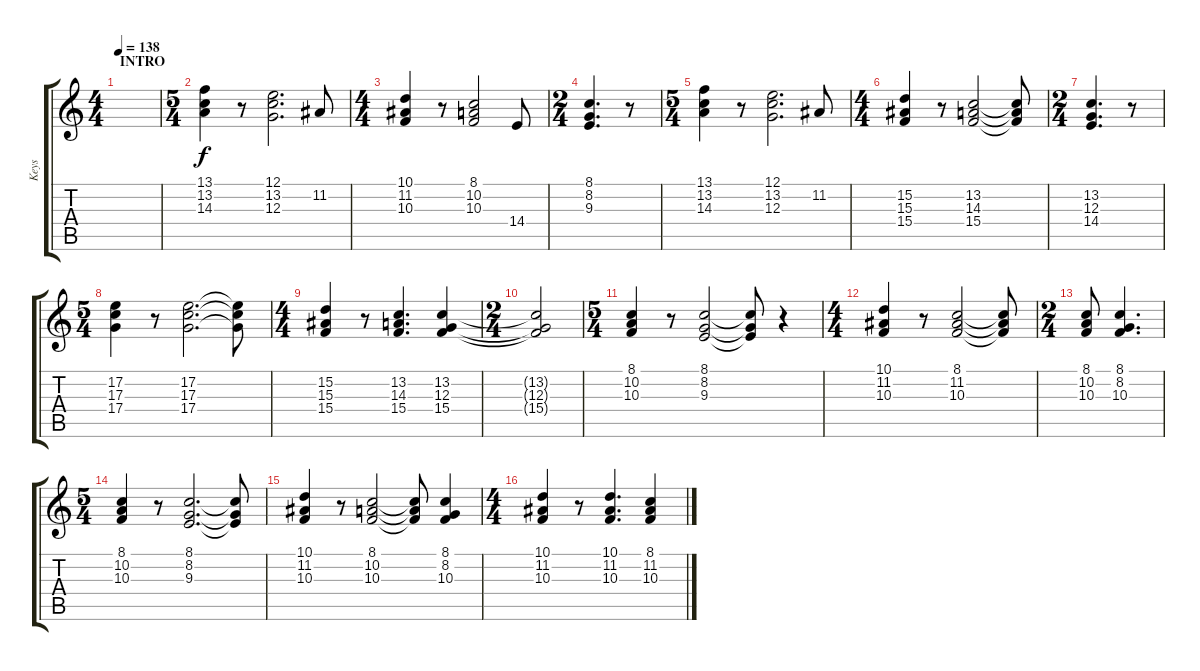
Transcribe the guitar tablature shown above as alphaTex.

\track ("Keys" "Keys") {instrument synthstrings2}
\staff {score tabs}
\tuning (E4 B3 G3 D3 A2 E2) {hide}
\ts (4 4)
\section ("" "INTRO")
\tempo 138
\clef g2
\ks c
|
\ts (5 4)
(13.1 13.2 14.3).4 r.8 (12.1 13.2 12.3).2{d} 11.2.8 |
\ts (4 4)
(10.1 11.2 10.3).4 r.8 (8.1 10.2 10.3).2 14.4.8 |
\ts (2 4)
(8.1 8.2 9.3).4{d} r.8 |
\ts (5 4)
(13.1 13.2 14.3).4 r.8 (12.1 13.2 12.3).2{d} 11.2.8 |
\ts (4 4)
(15.2 15.3 15.4).4 r.8 (13.2 14.3 15.4).2 (13.2{t} 14.3{t} 15.4{t}).8 |
\ts (2 4)
(13.2 12.3 14.4).4{d} r.8 |
\ts (5 4)
(17.2 17.3 17.4).4 r.8 (17.2 17.3 17.4).2{d} (17.2{t} 17.3{t} 17.4{t}).8 |
\ts (4 4)
(15.2 15.3 15.4).4 r.8 (13.2 14.3 15.4).4{d} (13.2 12.3 15.4).4 |
\ts (2 4)
(13.2{t} 12.3{t} 15.4{t}).2 |
\ts (5 4)
(8.1 10.2 10.3).4 r.8 (8.1 8.2 9.3).2 (8.1{t} 8.2{t} 9.3{t}).8 r.4 |
\ts (4 4)
(10.1 11.2 10.3).4 r.8 (8.1 11.2 10.3).2 (8.1{t} 11.2{t} 10.3{t}).8 |
\ts (2 4)
(8.1 10.2 10.3).8 (8.1 8.2 10.3).4{d} |
\ts (5 4)
(8.1 10.2 10.3).4 r.8 (8.1 8.2 9.3).2{d} (8.1{t} 8.2{t} 9.3{t}).8 |
(10.1 11.2 10.3).4 r.8 (8.1 10.2 10.3).2 (8.1{t} 10.2{t} 10.3{t}).8 (8.1 8.2 10.3).4 |
\ts (4 4)
(10.1 11.2 10.3).4 r.8 (10.1 11.2 10.3).4{d} (8.1 11.2 10.3).4
